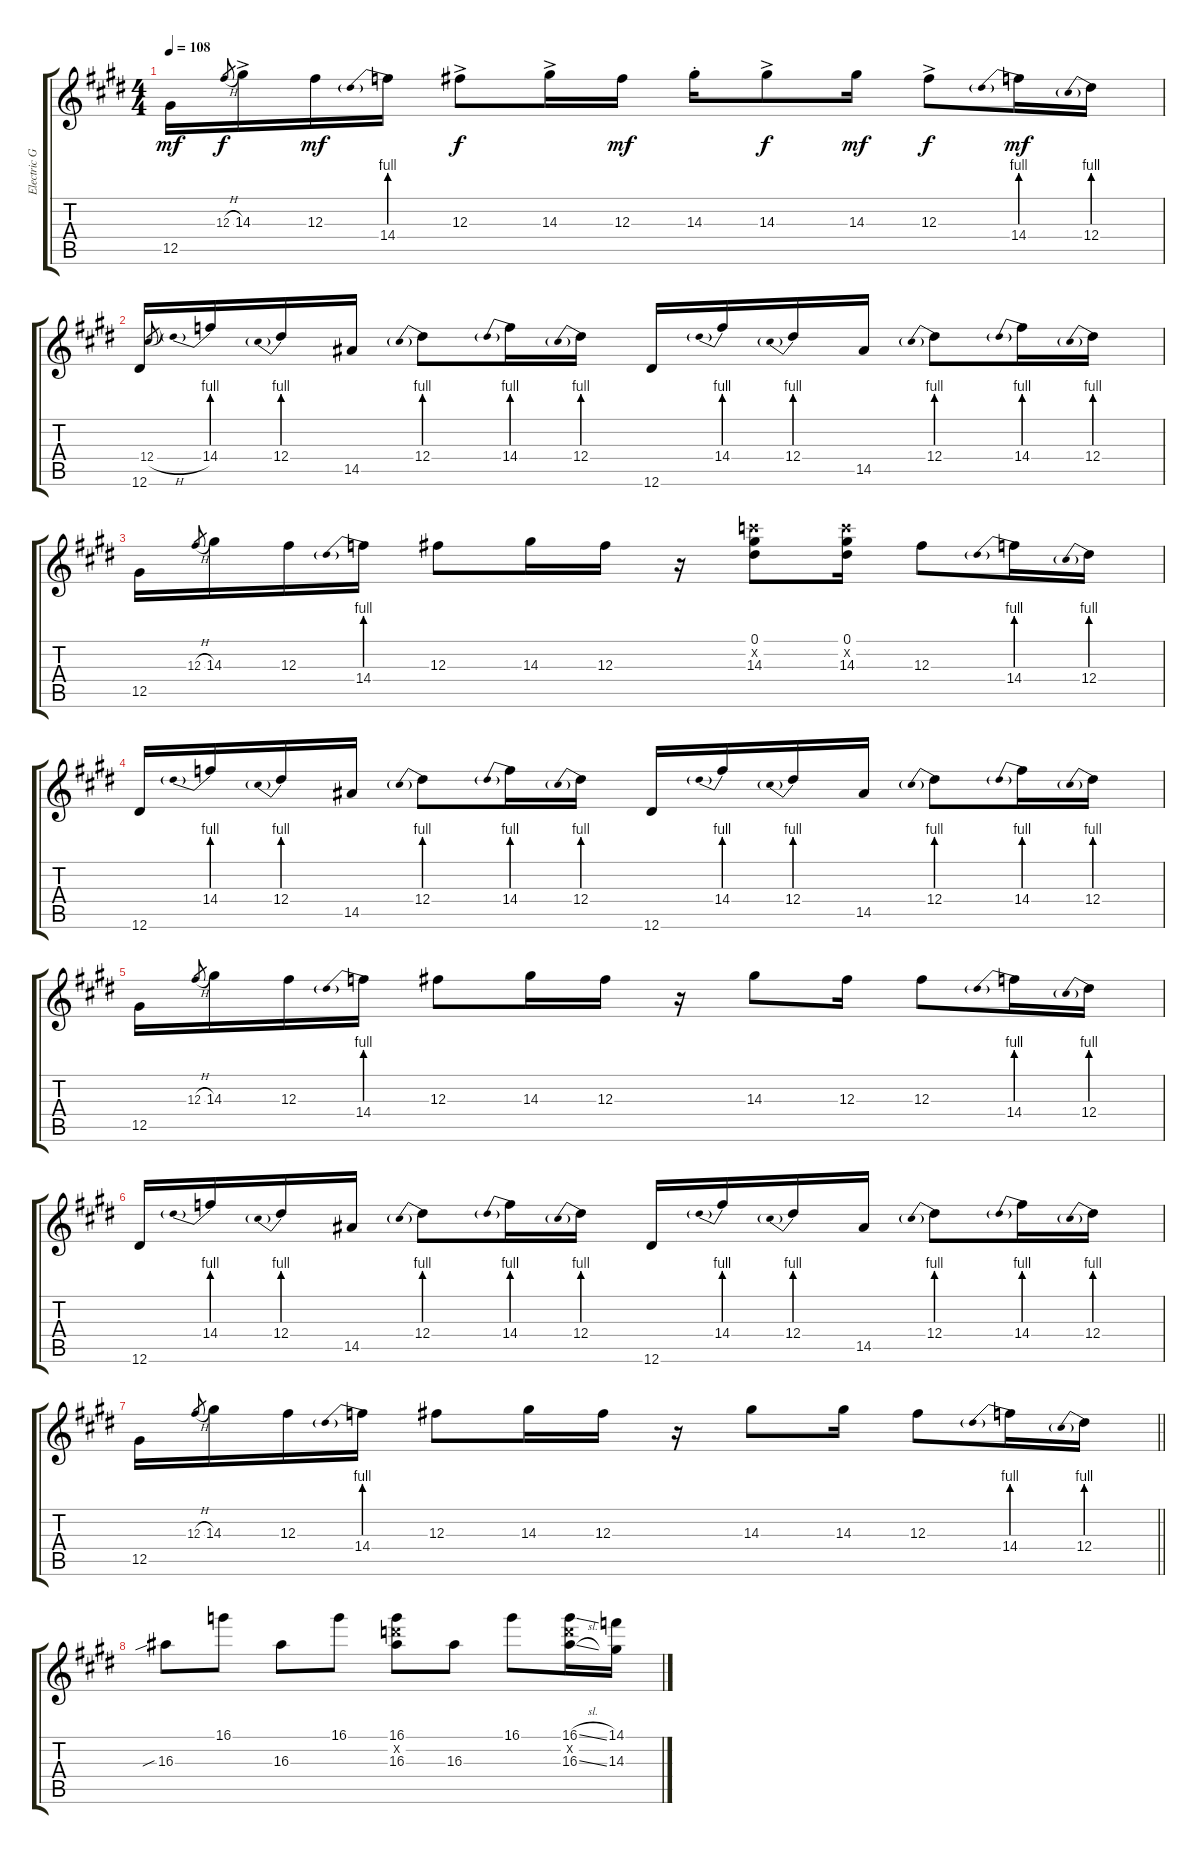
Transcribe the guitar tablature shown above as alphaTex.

\track ("Electric Guitar 2" "Electric G") {instrument electricguitarclean}
\staff {score tabs}
\tuning (Eb4 Bb3 Gb3 Db3 Ab2 Eb2) {hide}
\ts (4 4)
\tempo 108
\clef g2
\ks c#minor
12.5.16{dy mf} 12.3{h}.8{gr dy f} 14.3{ac}.16 12.3.16{dy mf} 14.4{be (prebend 0 4 60 4)}.16 12.3{ac}.8{dy f} 14.3{ac}.16 12.3.16{dy mf} 14.3{st}.16 14.3{ac}.8{dy f} 14.3.16{dy mf} 12.3{ac}.8{dy f} 14.4{be (prebend 0 4 60 4)}.16{dy mf} 12.4{be (prebend 0 4 60 4)}.16 |
\ks e
12.6.16 12.4{h}.8{gr} 14.4{be (prebend 0 4 60 4)}.16 12.4{be (prebend 0 4 60 4)}.16 14.5.16 12.4{be (prebend 0 4 60 4)}.8 14.4{be (prebend 0 4 60 4)}.16 12.4{be (prebend 0 4 60 4)}.16 12.6.16 14.4{be (prebend 0 4 60 4)}.16 12.4{be (prebend 0 4 60 4)}.16 14.5.16 12.4{be (prebend 0 4 60 4)}.8 14.4{be (prebend 0 4 60 4)}.16 12.4{be (prebend 0 4 60 4)}.16 |
\ks c#minor
12.5.16 12.3{h}.8{gr} 14.3.16 12.3.16 14.4{be (prebend 0 4 60 4)}.16 12.3.8 14.3.16 12.3.16 r.16 (0.1 14.2{x} 14.3).8 (0.1 14.2{x} 14.3).16 12.3.8 14.4{be (prebend 0 4 60 4)}.16 12.4{be (prebend 0 4 60 4)}.16 |
\ks e
12.6.16 14.4{be (prebend 0 4 60 4)}.16 12.4{be (prebend 0 4 60 4)}.16 14.5.16 12.4{be (prebend 0 4 60 4)}.8 14.4{be (prebend 0 4 60 4)}.16 12.4{be (prebend 0 4 60 4)}.16 12.6.16 14.4{be (prebend 0 4 60 4)}.16 12.4{be (prebend 0 4 60 4)}.16 14.5.16 12.4{be (prebend 0 4 60 4)}.8 14.4{be (prebend 0 4 60 4)}.16 12.4{be (prebend 0 4 60 4)}.16 |
\ks c#minor
12.5.16 12.3{h}.8{gr} 14.3.16 12.3.16 14.4{be (prebend 0 4 60 4)}.16 12.3.8 14.3.16 12.3.16 r.16 14.3.8 12.3.16 12.3.8 14.4{be (prebend 0 4 60 4)}.16 12.4{be (prebend 0 4 60 4)}.16 |
\ks e
12.6.16 14.4{be (prebend 0 4 60 4)}.16 12.4{be (prebend 0 4 60 4)}.16 14.5.16 12.4{be (prebend 0 4 60 4)}.8 14.4{be (prebend 0 4 60 4)}.16 12.4{be (prebend 0 4 60 4)}.16 12.6.16 14.4{be (prebend 0 4 60 4)}.16 12.4{be (prebend 0 4 60 4)}.16 14.5.16 12.4{be (prebend 0 4 60 4)}.8 14.4{be (prebend 0 4 60 4)}.16 12.4{be (prebend 0 4 60 4)}.16 |
\barLineRight lightlight
\ks c#minor
12.5.16 12.3{h}.8{gr} 14.3.16 12.3.16 14.4{be (prebend 0 4 60 4)}.16 12.3.8 14.3.16 12.3.16 r.16 14.3.8 14.3.16 12.3.8 14.4{be (prebend 0 4 60 4)}.16 12.4{be (prebend 0 4 60 4)}.16 |
\ks e
16.3{sib}.8 16.1.8 16.3.8 16.1.8 (16.1 16.2{x} 16.3).8 16.3.8 16.1.8 (16.1{sl} 16.2{x} 16.3{sl}).16 (14.1 14.3).16
